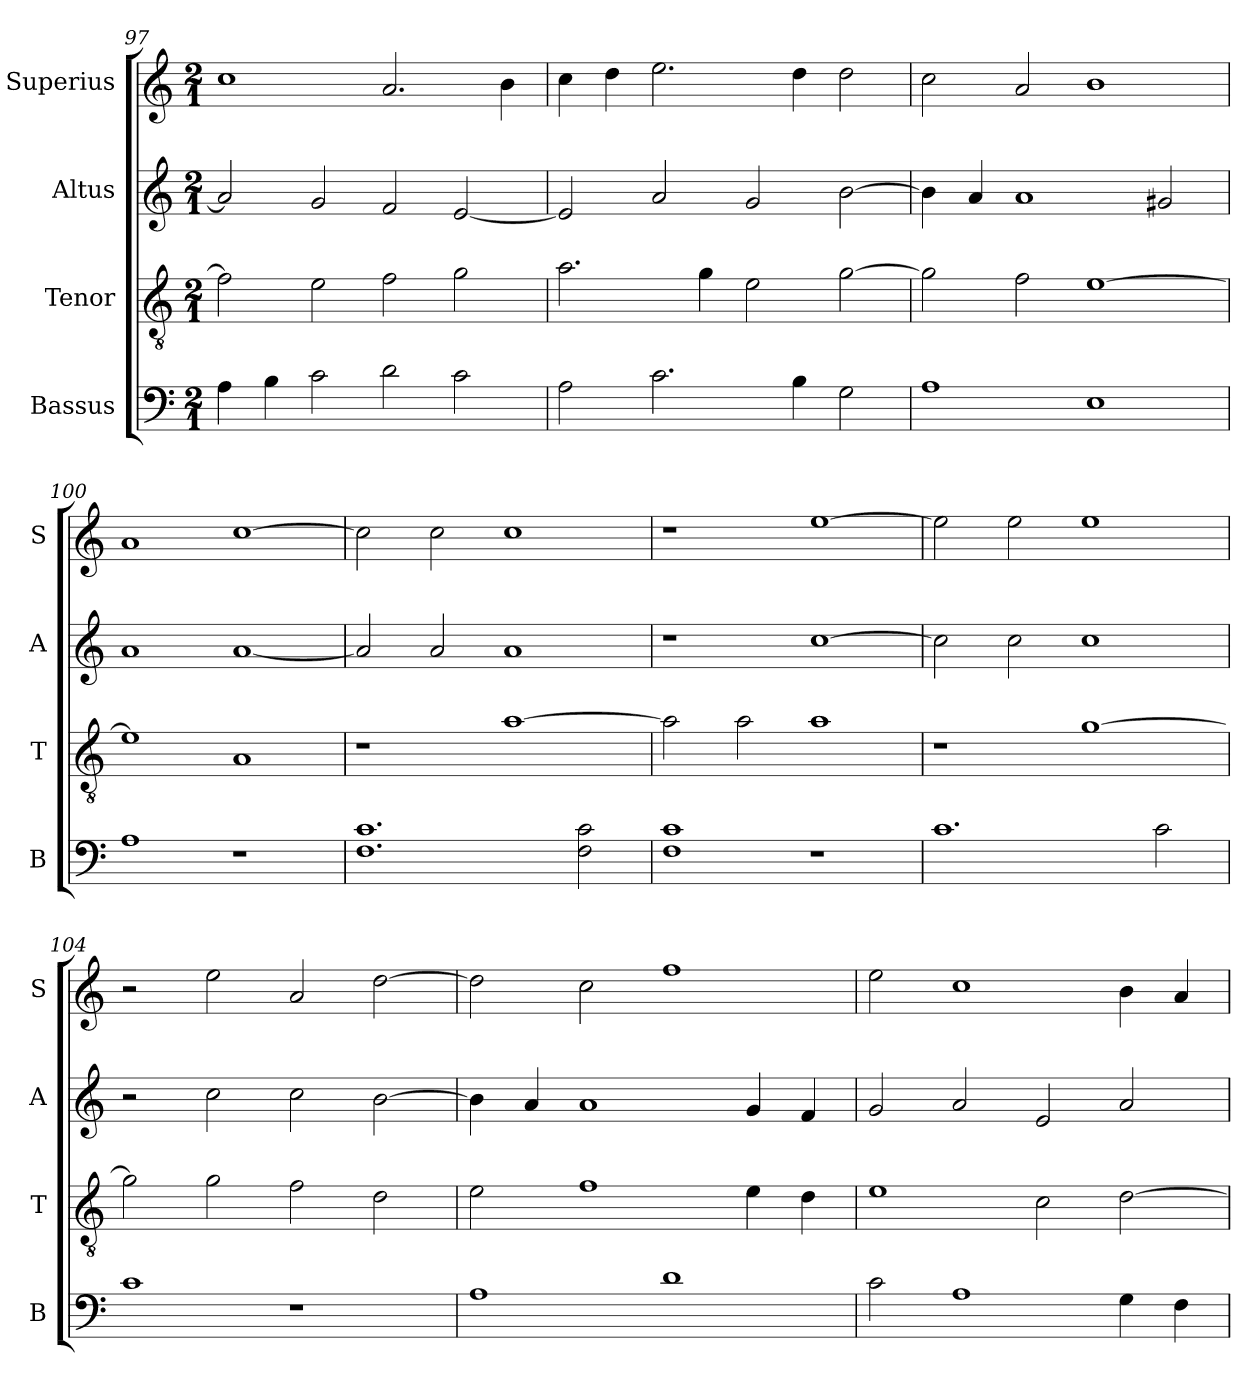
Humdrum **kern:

**kern	**kern	**kern	**kern
*part4	*part3	*part2	*part1
*staff4	*staff3	*staff2	*staff1
*I"Bassus	*I"Tenor	*I"Altus	*I"Superius
*I'B	*I'T	*I'A	*I'S
*clefF4	*clefGv2	*clefG2	*clefG2
*k[]	*k[]	*k[]	*k[]
*C:	*C:	*C:	*C:
*M2/1	*M2/1	*M2/1	*M2/1
=97	=97	=97	=97
4A	2f]	2a]	1cc
4B	.	.	.
2c	2e	2g	.
2d	2f	2f	2.a
2c	2g	[2e	.
.	.	.	4b
=98	=98	=98	=98
2A	2.a	2e]	4cc
.	.	.	4dd
2.c	.	2a	2.ee
.	4g	.	.
.	2e	2g	.
4B	.	.	4dd
2G	[2g	[2b	2dd
=99	=99	=99	=99
1A	2g]	4b]	2cc
.	.	4a	.
.	2f	1a	2a
1E	[1e	.	1b
.	.	2g#X	.
=100	=100	=100	=100
1A	1e]	1a	1a
1r	1A	[1a	[1cc
=101	=101	=101	=101
1.F 1.c	1r	2a]	2cc]
.	.	2a	2cc
.	[1a	1a	1cc
2F 2c	.	.	.
=102	=102	=102	=102
1F 1c	2a]	1r	1r
.	2a	.	.
1r	1a	[1cc	[1ee
=103	=103	=103	=103
1.c	1r	2cc]	2ee]
.	.	2cc	2ee
.	[1g	1cc	1ee
2c	.	.	.
=104	=104	=104	=104
1c	2g]	2r	2r
.	2g	2cc	2ee
1r	2f	2cc	2a
.	2d	[2b	[2dd
=105	=105	=105	=105
1A	2e	4b]	2dd]
.	.	4a	.
.	1f	1a	2cc
1d	.	.	1ff
.	4e	4g	.
.	4d	4f	.
=106	=106	=106	=106
2c	1e	2g	2ee
1A	.	2a	1cc
.	2c	2e	.
4G	[2d	2a	4b
4F	.	.	4a
=	=	=	=
*-	*-	*-	*-
